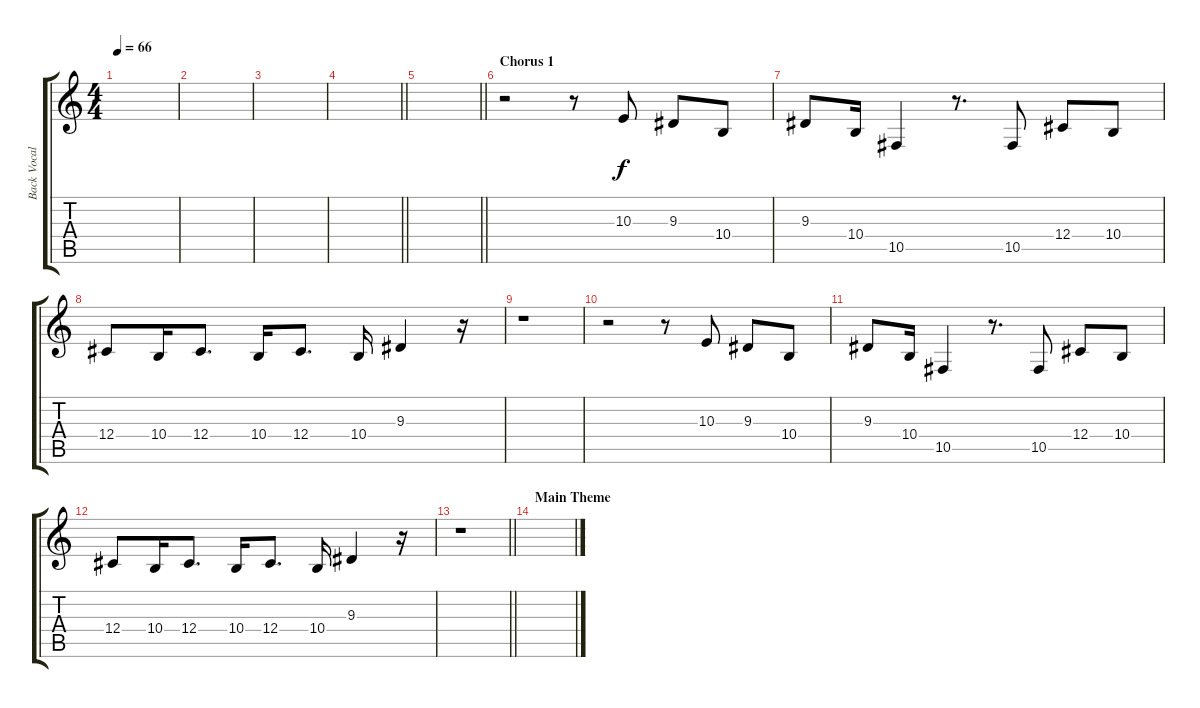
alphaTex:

\track ("Back Vocal" "Back Vocal") {instrument lead1square}
\staff {score tabs}
\tuning (Eb4 Bb3 Gb3 Db3 Ab2 Eb2) {hide}
\ts (4 4)
\tempo 66
\clef g2
\ks c
|
|
|
\barLineRight lightlight
|
\barLineRight lightlight
|
\section ("" "Chorus 1")
r.2 r.8 10.3.8 9.3.8 10.4.8 |
9.3.8 10.4.16 10.5.4 r.8{d} 10.5.8 12.4.8 10.4.8 |
12.4.8 10.4.16 12.4.8{d} 10.4.16 12.4.8{d} 10.4.16 9.3.4 r.16 |
r.1 |
r.2 r.8 10.3.8 9.3.8 10.4.8 |
9.3.8 10.4.16 10.5.4 r.8{d} 10.5.8 12.4.8 10.4.8 |
12.4.8 10.4.16 12.4.8{d} 10.4.16 12.4.8{d} 10.4.16 9.3.4 r.16 |
\barLineRight lightlight
r.1 |
\section ("" "Main Theme")
